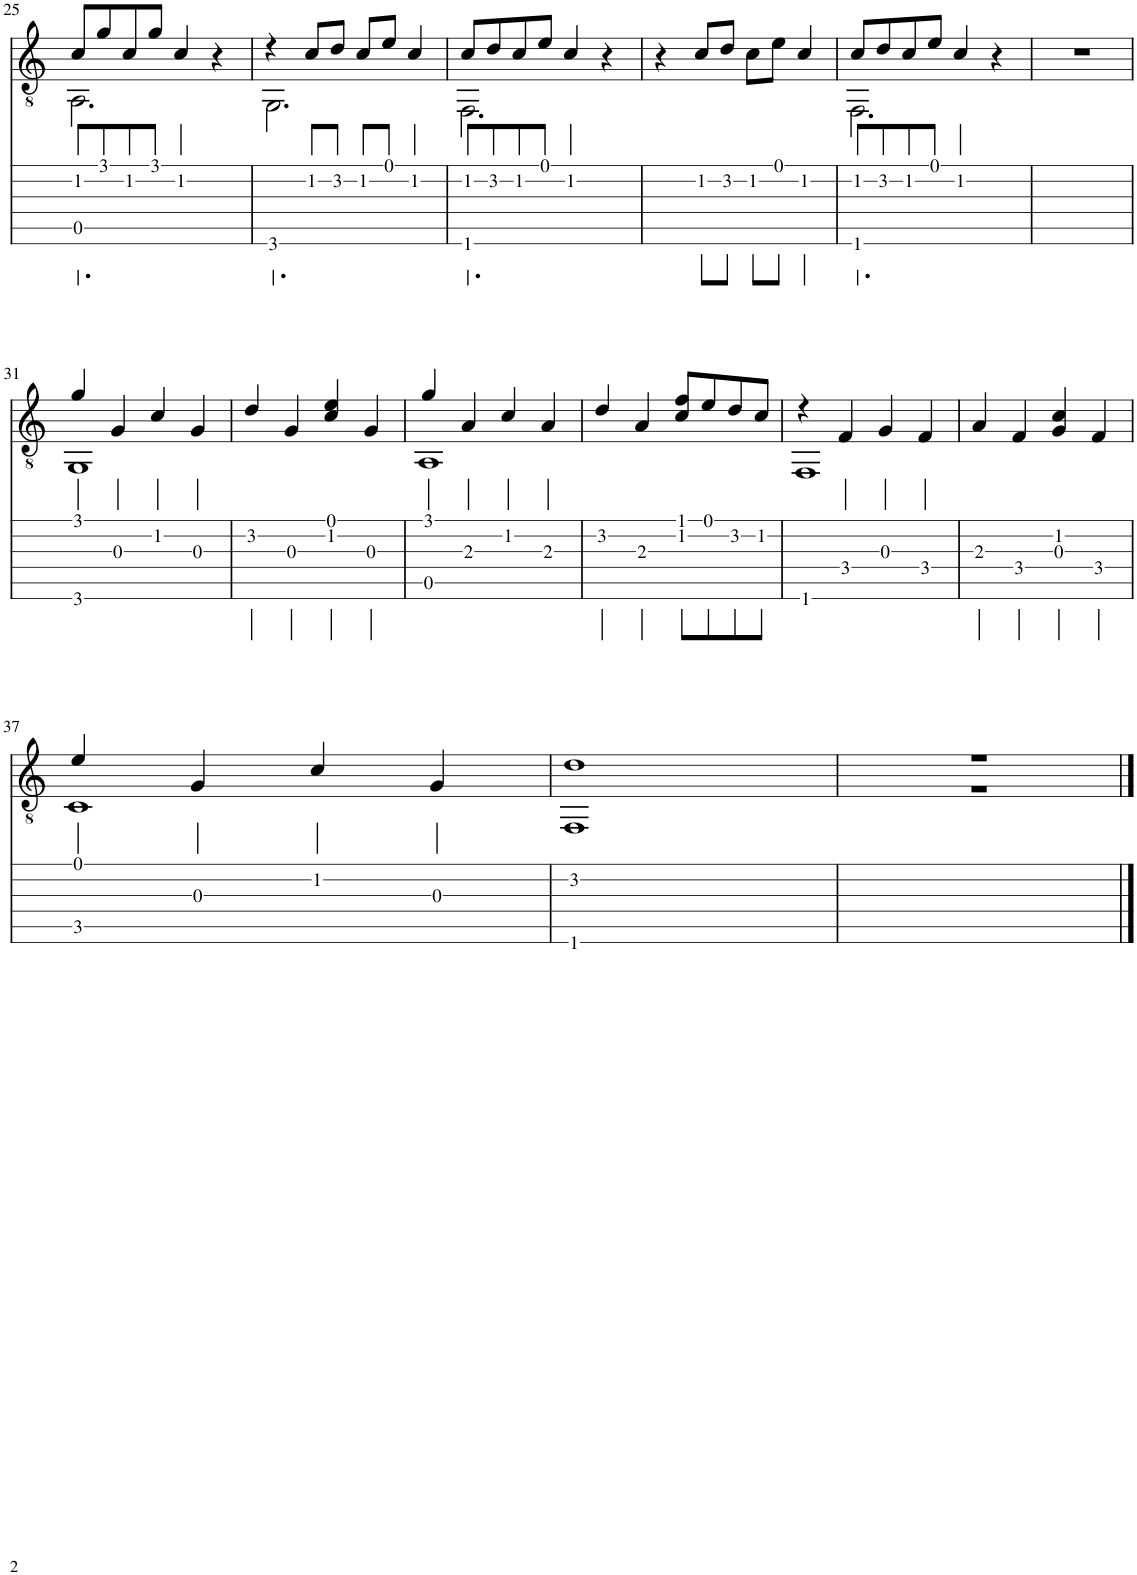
**kern	**kern
*part1	*part1
*staff2	*staff1
*I"Classical Guitar	*
*I'Guit.	*
!!LO:PB:g=z
*	*clefGv2
*k[]	*k[]
*M4/4	*M4/4
=25	=25
*^	*^
8c/L	2.AA\	8c/L	2.AA\
8g/	.	8g/	.
8c/	.	8c/	.
8g/J	.	8g/J	.
4c/	.	4c/	.
4r	4ryy	4r	4ryy
=26	=26	=26	=26
4r	2.GG\	4r	2.GG\
8c/L	.	8c/L	.
8d/J	.	8d/J	.
8c/L	.	8c/L	.
8e/J	.	8e/J	.
4c/	4ryy	4c/	4ryy
=27	=27	=27	=27
8c/L	2.FF\	8c/L	2.FF\
8d/	.	8d/	.
8c/	.	8c/	.
8e/J	.	8e/J	.
4c/	.	4c/	.
4r	4ryy	4r	4ryy
*v	*v	*	*
*	*v	*v
=28	=28
4r	4r
8c\L	8c/L
8d\J	8d/J
8c\L	8c\L
8e\J	8e\J
4c\	4c/
=29	=29
*^	*^
8c/L	2.FF\	8c/L	2.FF\
8d/	.	8d/	.
8c/	.	8c/	.
8e/J	.	8e/J	.
4c/	.	4c/	.
4r	4ryy	4r	4ryy
*v	*v	*	*
*	*v	*v
=30	=30
1r	1r
!!LO:LB:g=z
=31	=31
*^	*^
4g/	1GG	4g/	1GG
4G/	.	4G/	.
4c/	.	4c/	.
4G/	.	4G/	.
*v	*v	*	*
*	*v	*v
=32	=32
4d\	4d/
4G\	4G/
4c\ 4e\	4c/ 4e/
4G\	4G/
=33	=33
*^	*^
4g/	1AA	4g/	1AA
4A/	.	4A/	.
4c/	.	4c/	.
4A/	.	4A/	.
*v	*v	*	*
*	*v	*v
=34	=34
4d\	4d/
4A\	4A/
8c\ 8f\L	8c/ 8f/L
8e\	8e/
8d\	8d/
8c\J	8c/J
=35	=35
*^	*^
4r	1FF	4r	1FF
4F/	.	4F/	.
4G/	.	4G/	.
4F/	.	4F/	.
*v	*v	*	*
*	*v	*v
=36	=36
4A\	4A/
4F\	4F/
4G\ 4c\	4G/ 4c/
4F\	4F/
!!LO:LB:g=z
=37	=37
*^	*^
4e/	1C	4e/	1C
4G/	.	4G/	.
4c/	.	4c/	.
4G/	.	4G/	.
=38	=38	=38	=38
1d	1FF	1d	1FF
=39	=39	=39	=39
1r	1r	1r	1r
*v	*v	*	*
*	*v	*v
==	==
*-	*-
